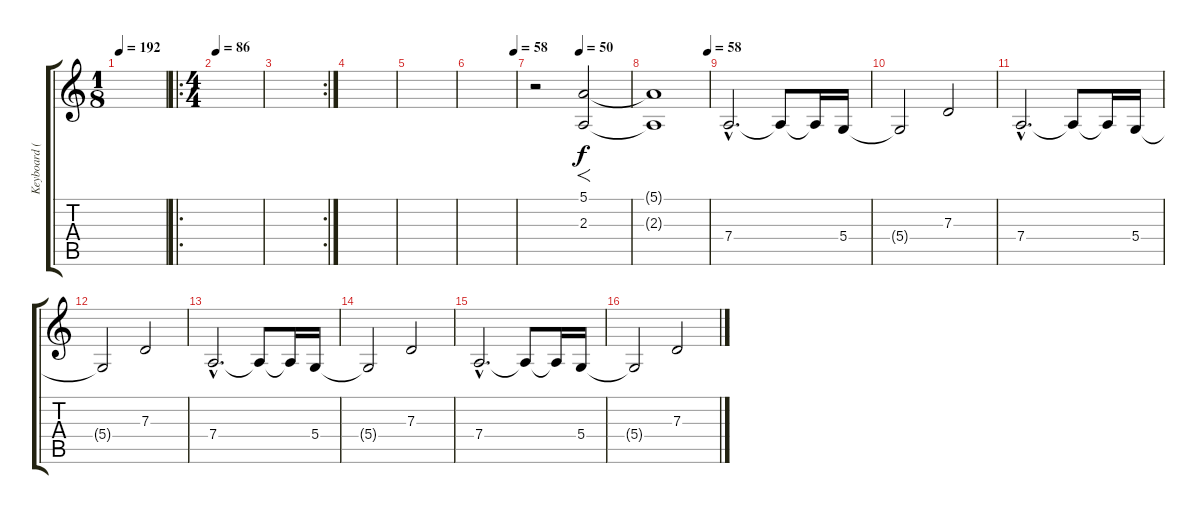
\track ("Keyboard (High Note)" "Keyboard (") {instrument stringensemble1}
\staff {score tabs}
\tuning (E4 B3 G3 D3 A2 E2) {hide}
\ts (1 8)
\tempo 192
\tempo 86
\tempo 192
\clef g2
\ks c
|
\ro
\ts (4 4)
\tempo 86
|
\rc 2
|
|
|
\tempo (58 0.96875)
|
\tempo (50 0.46875)
r.2 (5.1 2.3).2{f} |
\tempo (58 0.984375)
(5.1{t} 2.3{t}).1 |
7.4{hac}.2{d} 7.4{t}.8 7.4{t}.16 5.4.16 |
5.4{t}.2 7.3.2 |
7.4{hac}.2{d} 7.4{t}.8 7.4{t}.16 5.4.16 |
5.4{t}.2 7.3.2 |
7.4{hac}.2{d} 7.4{t}.8 7.4{t}.16 5.4.16 |
5.4{t}.2 7.3.2 |
7.4{hac}.2{d} 7.4{t}.8 7.4{t}.16 5.4.16 |
5.4{t}.2 7.3.2
